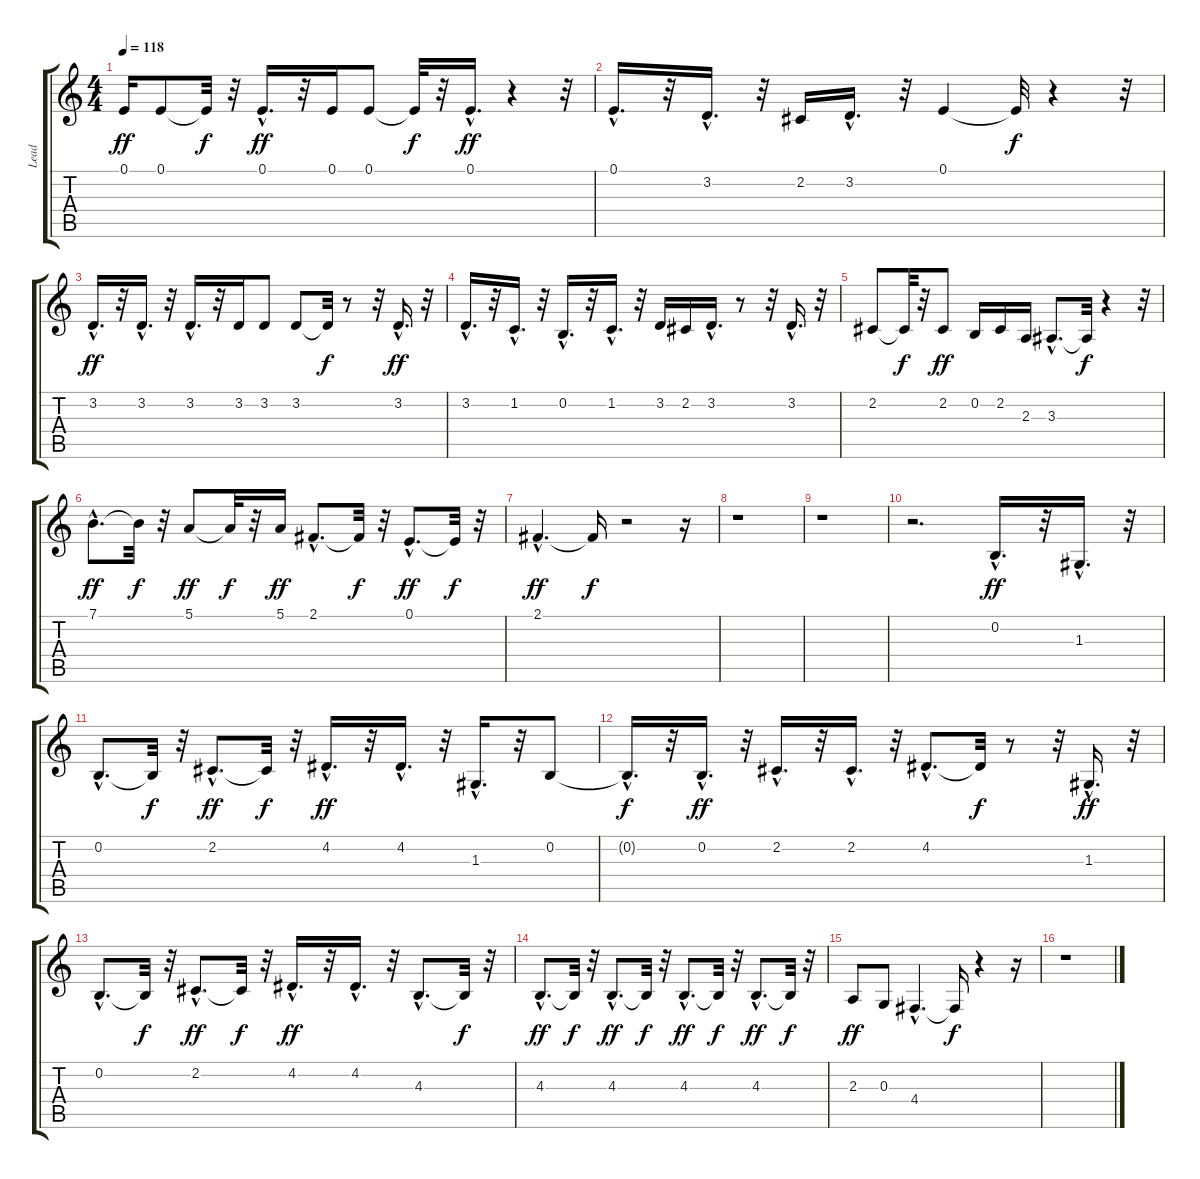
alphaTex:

\track ("Lead                " "Lead      ") {instrument acousticgrandpiano}
\staff {score tabs}
\tuning (E4 B3 G3 D3 A2 E2) {hide}
\ts (4 4)
\tempo 118
\clef g2
\ks c
0.1.16{dy ff} 0.1.8 0.1{t}.32{dy f} r.32 0.1{hac}.16{d dy ff} r.32 0.1.16 0.1.8 0.1{t}.32{dy f} r.32 0.1{hac}.16{d dy ff} r.4 r.32 |
0.1{hac}.16{d} r.32 3.2{hac}.16{d} r.32 2.2.16 3.2{hac}.16{d} r.32 0.1.4 0.1{t}.32{dy f} r.4 r.32 |
3.2{hac}.16{d dy ff} r.32 3.2{hac}.16{d} r.32 3.2{hac}.16{d} r.32 3.2.16 3.2.8 3.2.8 3.2{t}.32{dy f} r.8 r.32 3.2{hac}.16{d dy ff} r.32 |
3.2{hac}.16{d} r.32 1.2{hac}.16{d} r.32 0.2{hac}.16{d} r.32 1.2{hac}.16{d} r.32 3.2.16 2.2.16 3.2{hac}.16{d} r.8 r.32 3.2{hac}.16{d} r.32 |
2.2.8 2.2{t}.32{dy f} r.32 2.2.8{dy ff} 0.2.16 2.2.16 2.3.16 3.3{hac}.8{d} 3.3{t}.32{dy f} r.4 r.32 |
7.1{hac}.8{d dy ff} 7.1{t}.32{dy f} r.32 5.1.8{dy ff} 5.1{t}.32{dy f} r.32 5.1.16{dy ff} 2.1{hac}.8{d} 2.1{t}.32{dy f} r.32 0.1{hac}.8{d dy ff} 0.1{t}.32{dy f} r.32 |
2.1{hac}.4{d dy ff} 2.1{t}.16{dy f} r.2 r.16 |
r.1 |
r.1 |
r.2{d} 0.2{hac}.16{d dy ff} r.32 1.3{hac}.16{d} r.32 |
0.2{hac}.8{d} 0.2{t}.32{dy f} r.32 2.2{hac}.8{d dy ff} 2.2{t}.32{dy f} r.32 4.2{hac}.16{d dy ff} r.32 4.2{hac}.16{d} r.32 1.3{hac}.16{d} r.32 0.2.8 |
0.2{hac t}.16{d dy f} r.32 0.2{hac}.16{d dy ff} r.32 2.2{hac}.16{d} r.32 2.2{hac}.16{d} r.32 4.2{hac}.8{d} 4.2{t}.32{dy f} r.8 r.32 1.3{hac}.16{d dy ff} r.32 |
0.2{hac}.8{d} 0.2{t}.32{dy f} r.32 2.2{hac}.8{d dy ff} 2.2{t}.32{dy f} r.32 4.2{hac}.16{d dy ff} r.32 4.2{hac}.16{d} r.32 4.3{hac}.8{d} 4.3{t}.32{dy f} r.32 |
4.3{hac}.8{d dy ff} 4.3{t}.32{dy f} r.32 4.3{hac}.8{d dy ff} 4.3{t}.32{dy f} r.32 4.3{hac}.8{d dy ff} 4.3{t}.32{dy f} r.32 4.3{hac}.8{d dy ff} 4.3{t}.32{dy f} r.32 |
2.3.8{dy ff} 0.3.8 4.4{hac}.4{d} 4.4{t}.16{dy f} r.4 r.16 |
r.1
